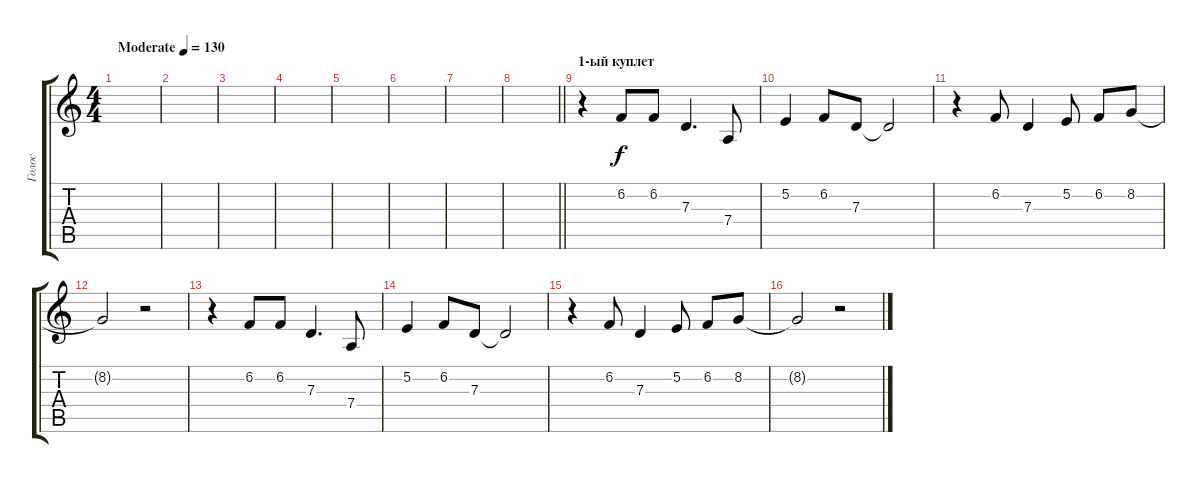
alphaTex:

\track ("Голос" "Голос") {instrument pad1newage}
\staff {score tabs}
\tuning (E4 B3 G3 D3 A2 E2) {hide}
\ts (4 4)
\tempo (130 "Moderate")
\clef g2
\ks c
|
|
|
|
|
|
|
\barLineRight lightlight
|
\section ("" "1-ый куплет")
r.4 6.2.8 6.2.8 7.3.4{d} 7.4.8 |
5.2.4 6.2.8 7.3.8 7.3{t}.2 |
r.4 6.2.8 7.3.4 5.2.8 6.2.8 8.2.8 |
8.2{t}.2 r.2 |
r.4 6.2.8 6.2.8 7.3.4{d} 7.4.8 |
5.2.4 6.2.8 7.3.8 7.3{t}.2 |
r.4 6.2.8 7.3.4 5.2.8 6.2.8 8.2.8 |
8.2{t}.2 r.2
